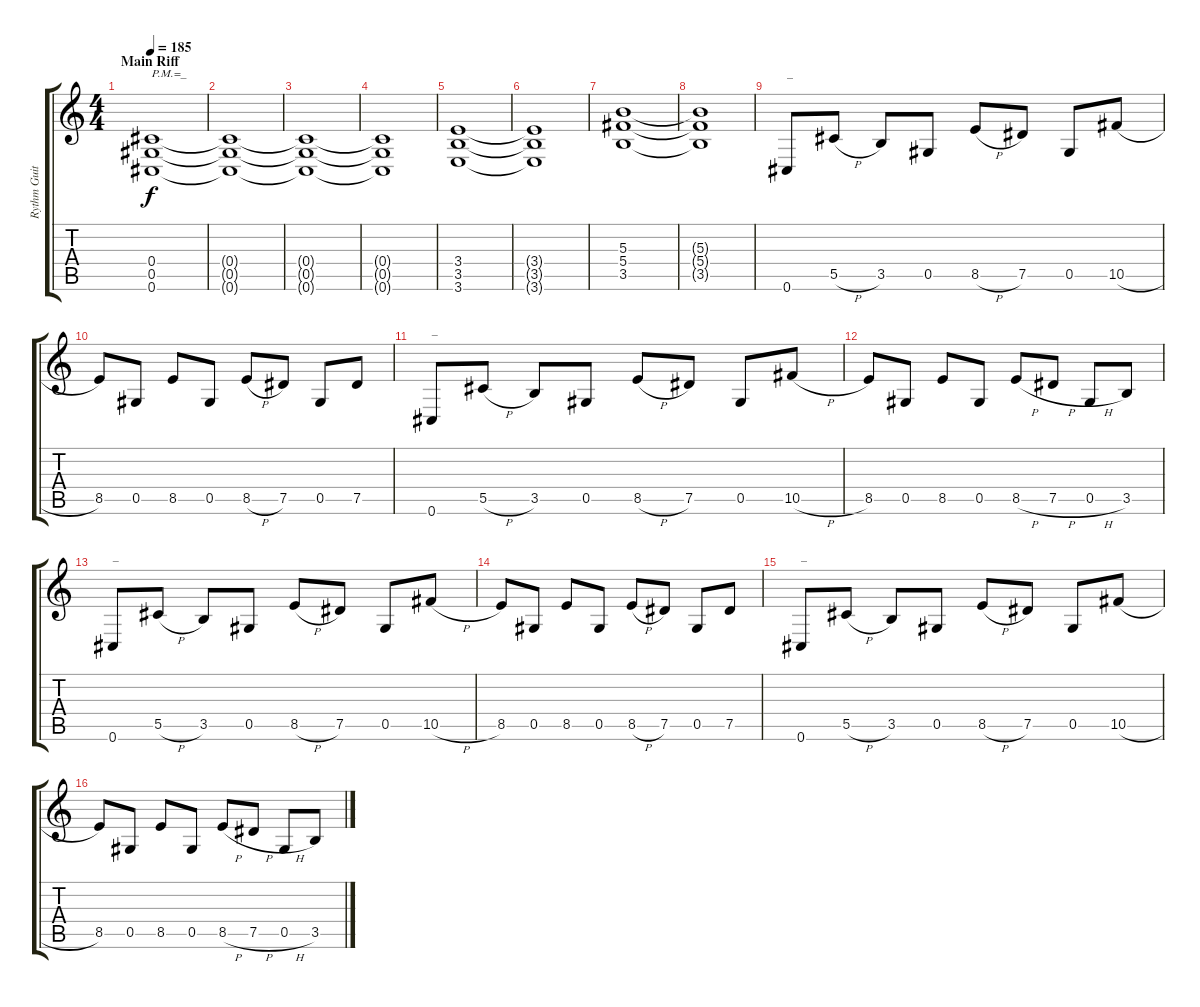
\track ("Rythm Guitar" "Rythm Guit") {instrument distortionguitar}
\staff {score tabs}
\tuning (Eb4 Bb3 Gb3 Db3 Ab2 Db2) {hide}
\ts (4 4)
\section ("" "Main Riff")
\tempo 185
\clef g2
\ks c
(0.4 0.5 0.6).1{txt "P.M.=_" dy f instrument distortionguitar} |
(0.4{t} 0.5{t} 0.6{t}).1 |
(0.4{t} 0.5{t} 0.6{t}).1 |
(0.4{t} 0.5{t} 0.6{t}).1 |
(3.4 3.5 3.6).1 |
(3.4{t} 3.5{t} 3.6{t}).1 |
(5.3 5.4 3.5).1 |
(5.3{t} 5.4{t} 3.5{t}).1 |
0.6.8{txt "_"} 5.5{h}.8 3.5.8 0.5.8 8.5{h}.8 7.5.8 0.5.8 10.5{h}.8 |
8.5.8 0.5.8 8.5.8 0.5.8 8.5{h}.8 7.5.8 0.5.8 7.5.8 |
0.6.8{txt "_"} 5.5{h}.8 3.5.8 0.5.8 8.5{h}.8 7.5.8 0.5.8 10.5{h}.8 |
8.5.8 0.5.8 8.5.8 0.5.8 8.5{h}.8 7.5{h}.8 0.5{h}.8 3.5.8 |
0.6.8{txt "_"} 5.5{h}.8 3.5.8 0.5.8 8.5{h}.8 7.5.8 0.5.8 10.5{h}.8 |
8.5.8 0.5.8 8.5.8 0.5.8 8.5{h}.8 7.5.8 0.5.8 7.5.8 |
0.6.8{txt "_"} 5.5{h}.8 3.5.8 0.5.8 8.5{h}.8 7.5.8 0.5.8 10.5{h}.8 |
8.5.8 0.5.8 8.5.8 0.5.8 8.5{h}.8 7.5{h}.8 0.5{h}.8 3.5.8
